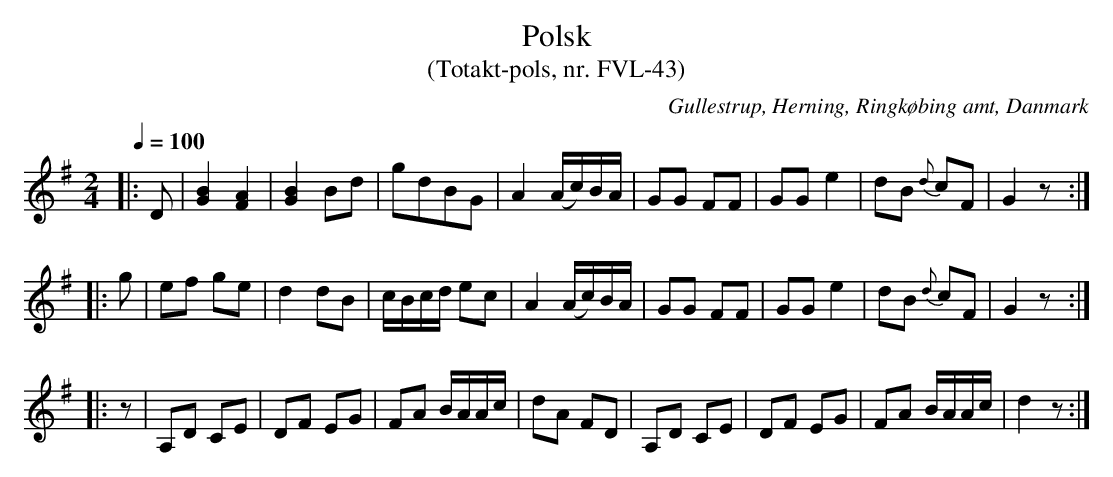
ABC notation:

X:1
T:Polsk
T:(Totakt-pols, nr. FVL-43)
O:Gullestrup, Herning, Ringkøbing amt, Danmark
M:2/4
L:1/8
Q:1/4=100
K:G
|: D | [GB]2 [FA]2 | [GB]2 Bd | gdBG | A2 (A/c/)B/A/ | GG FF | GG e2 | dB {d}cF | G2 z :|
|: g | ef ge | d2 dB | c/B/c/d/ ec | A2 (A/c/)B/A/ | GG FF | GG e2 | dB {d}cF | G2 z :|
K:G
|: z | A,D  CE | DF EG | FA B/A/A/c/ | dA FD | A,D  CE | DF EG | FA B/A/A/c/ | d2 z :|
